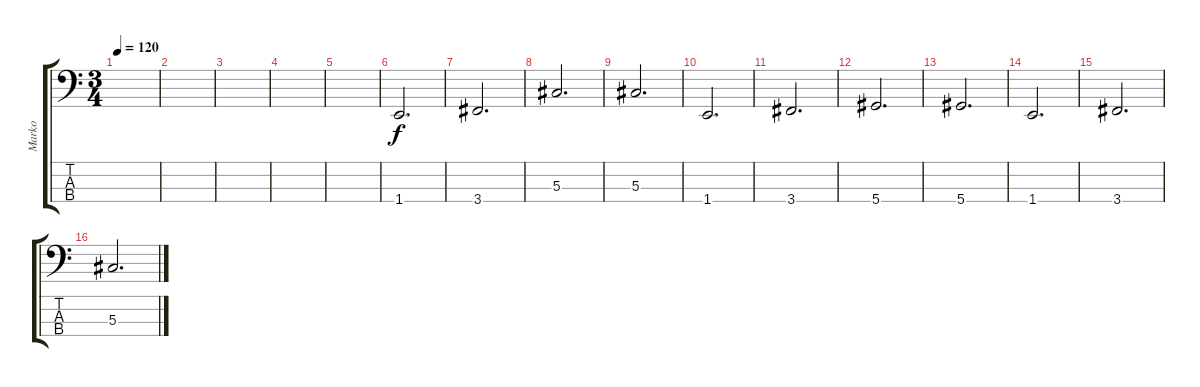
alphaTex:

\track ("Marko" "Marko") {instrument electricbasspick}
\staff {score tabs}
\tuning (Gb2 Db2 Ab1 Eb1) {hide}
\ts (3 4)
\tempo 120
\clef f4
\ks c
|
|
|
|
|
1.4.2{d} |
3.4.2{d} |
5.3.2{d} |
5.3.2{d} |
1.4.2{d} |
3.4.2{d} |
5.4.2{d} |
5.4.2{d} |
1.4.2{d} |
3.4.2{d} |
5.3.2{d}
